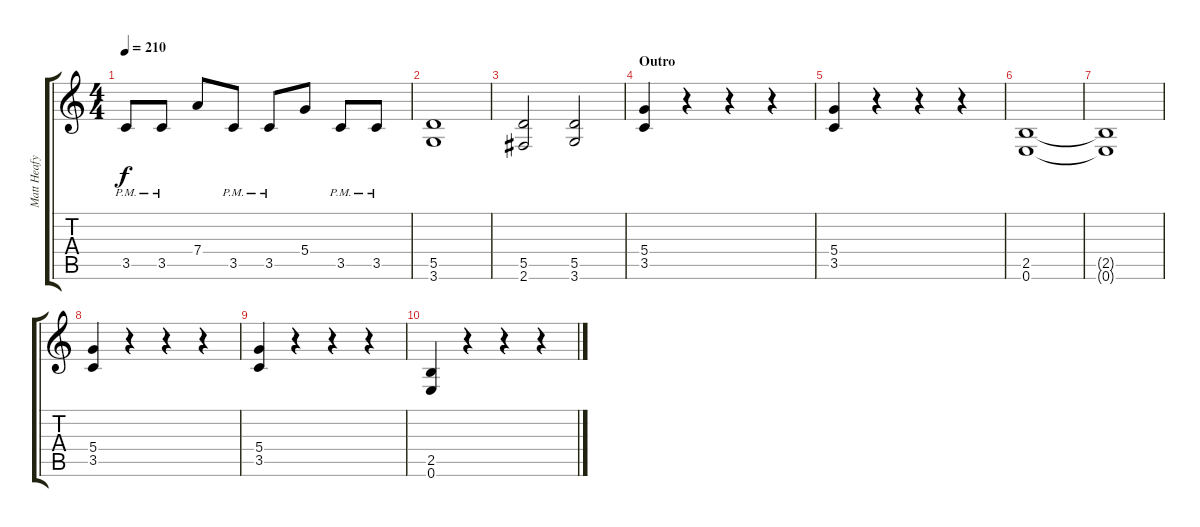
\track ("Matt Heafy" "Matt Heafy") {instrument distortionguitar}
\staff {score tabs}
\tuning (E4 B3 G3 D3 A2 E2) {hide}
\ts (4 4)
\tempo 210
\clef g2
\ks c
3.5{pm}.8{dy f} 3.5{pm}.8 7.4.8 3.5{pm}.8 3.5{pm}.8 5.4.8 3.5{pm}.8 3.5{pm}.8 |
(5.5 3.6).1 |
(5.5 2.6).2 (5.5 3.6).2 |
\section ("" "Outro")
(5.4 3.5).4 r.4 r.4 r.4 |
(5.4 3.5).4 r.4 r.4 r.4 |
(2.5 0.6).1 |
(2.5{t} 0.6{t}).1 |
(5.4 3.5).4 r.4 r.4 r.4 |
(5.4 3.5).4 r.4 r.4 r.4 |
(2.5 0.6).4 r.4 r.4 r.4
